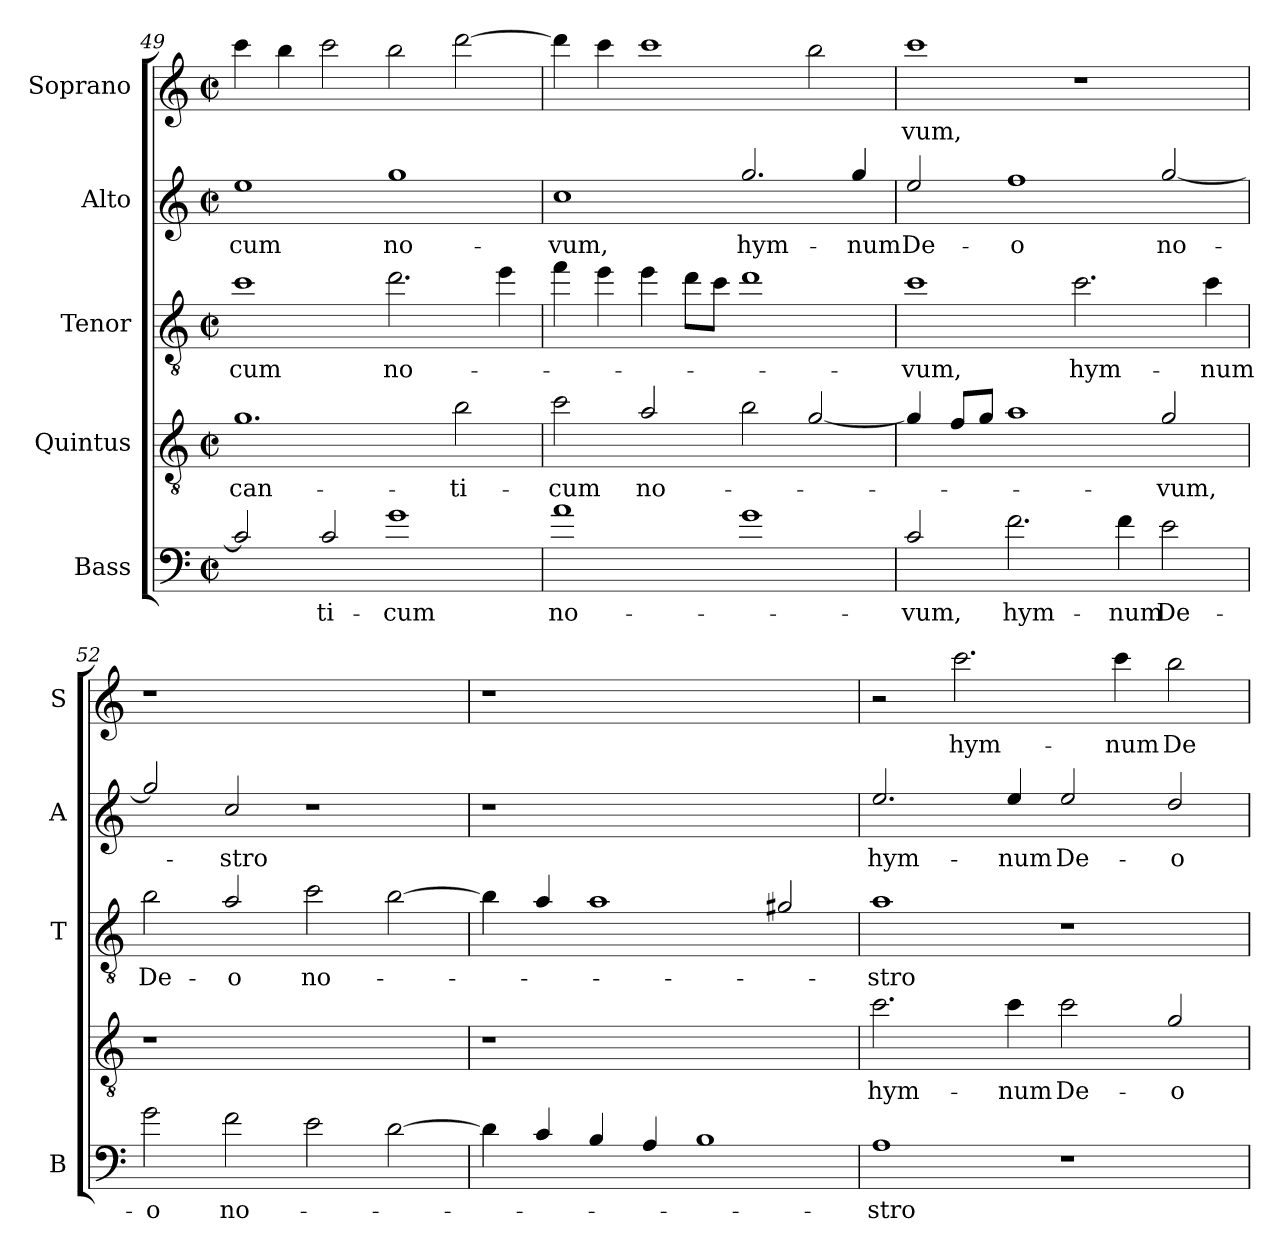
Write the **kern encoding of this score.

**kern	**text	**kern	**text	**kern	**text	**kern	**text	**kern	**text
*part5	*part5	*part4	*part4	*part3	*part3	*part2	*part2	*part1	*part1
*staff5	*staff5	*staff4	*staff4	*staff3	*staff3	*staff2	*staff2	*staff1	*staff1
*I"Bass	*	*I"Quintus	*	*I"Tenor	*	*I"Alto	*	*I"Soprano	*
*I'B	*	*	*	*I'T	*	*I'A	*	*I'S	*
*clefF4	*	*clefGv2	*	*clefGv2	*	*clefG2	*	*clefG2	*
*ITrd7c12	*	*ITrd7c12	*	*ITrd7c12	*	*ITrd7c12	*	*ITrd7c12	*
*k[]	*	*k[]	*	*k[]	*	*k[]	*	*k[]	*
*C:	*	*C:	*	*C:	*	*C:	*	*C:	*
*M2/2	*	*M2/2	*	*M2/2	*	*M2/2	*	*M2/2	*
*met(c|)	*	*met(c|)	*	*met(c|)	*	*met(c|)	*	*met(c|)	*
=49	=49	=49	=49	=49	=49	=49	=49	=49	=49
!	!	!	!LO:LY:b	!	!LO:LY:b	!	!LO:LY:b	!	!
2C/]	.	1.G	can-	1c	-cum	1e	-cum	4cc\	.
.	.	.	.	.	.	.	.	4b\	.
!	!LO:LY:b	!	!	!	!	!	!	!	!
2C/	-ti-	.	.	.	.	.	.	2cc\	.
!	!LO:LY:b	!	!	!	!LO:LY:b	!	!LO:LY:b	!	!
1G	-cum	.	.	2.d\	no-	1g	no-	2b\	.
!	!	!	!LO:LY:b	!	!	!	!	!	!
.	.	2B\	-ti-	.	.	.	.	[2dd\	.
.	.	.	.	4e\	.	.	.	.	.
!!LO:PB:g=z
=50	=50	=50	=50	=50	=50	=50	=50	=50	=50
!	!LO:LY:b	!	!LO:LY:b	!	!	!	!LO:LY:b	!	!
1A	no-	2c\	-cum	4f\	.	1c	-vum,	4dd\]	.
.	.	.	.	4e\	.	.	.	4cc\	.
!	!	!	!LO:LY:b	!	!	!	!	!	!
.	.	2A/	no-	4e\	.	.	.	1cc	.
.	.	.	.	8d\L	.	.	.	.	.
.	.	.	.	8c\J	.	.	.	.	.
!	!	!	!	!	!	!	!LO:LY:b	!	!
1G	.	2B\	.	1d	.	2.g/	hym-	.	.
.	.	[2G/	.	.	.	.	.	2b\	.
!	!	!	!	!	!	!	!LO:LY:b	!	!
.	.	.	.	.	.	4g/	-num	.	.
=51	=51	=51	=51	=51	=51	=51	=51	=51	=51
!	!LO:LY:b	!	!	!	!LO:LY:b	!	!LO:LY:b	!	!LO:LY:b
2C/	-vum,	4G/]	.	1c	-vum,	2e/	De-	1cc	-vum,
.	.	8F/L	.	.	.	.	.	.	.
.	.	8G/J	.	.	.	.	.	.	.
!	!LO:LY:b	!	!	!	!	!	!LO:LY:b	!	!
2.F\	hym-	1A	.	.	.	1f	-o	.	.
!	!	!	!	!	!LO:LY:b	!	!	!	!
.	.	.	.	2.c\	hym-	.	.	1r	.
!	!LO:LY:b	!	!	!	!	!	!	!	!
4F\	-num	.	.	.	.	.	.	.	.
!	!LO:LY:b	!	!LO:LY:b	!	!	!	!LO:LY:b	!	!
2E\	De-	2G/	-vum,	.	.	[2g/	no-	.	.
!	!	!	!	!	!LO:LY:b	!	!	!	!
.	.	.	.	4c\	-num	.	.	.	.
=52	=52	=52	=52	=52	=52	=52	=52	=52	=52
!	!LO:LY:b	!	!	!	!LO:LY:b	!	!	!	!
2G\	-o	1r	.	2B\	De-	2g/]	.	1r	.
!	!LO:LY:b	!	!	!	!LO:LY:b	!	!LO:LY:b	!	!
2F\	no-	.	.	2A/	-o	2c/	-stro	.	.
!	!	!	!	!	!LO:LY:b	!	!	!	!
2E\	.	1ryy	.	2c\	no-	1r	.	1ryy	.
[2D\	.	.	.	[2B\	.	.	.	.	.
=53	=53	=53	=53	=53	=53	=53	=53	=53	=53
4D\]	.	1r	.	4B\]	.	1r	.	1r	.
4C/	.	.	.	4A/	.	.	.	.	.
4BB/	.	.	.	1A	.	.	.	.	.
4AA/	.	.	.	.	.	.	.	.	.
1BB	.	1ryy	.	.	.	1ryy	.	1ryy	.
.	.	.	.	2G#X/	.	.	.	.	.
!!LO:LB:g=z
=54	=54	=54	=54	=54	=54	=54	=54	=54	=54
!	!LO:LY:b	!	!LO:LY:b	!	!LO:LY:b	!	!LO:LY:b	!	!
1AA	-stro	2.c\	hym-	1A	-stro	2.e/	hym-	2r	.
!	!	!	!	!	!	!	!	!	!LO:LY:b
.	.	.	.	.	.	.	.	2.cc\	hym-
!	!	!	!LO:LY:b	!	!	!	!LO:LY:b	!	!
.	.	4c\	-num	.	.	4e/	-num	.	.
!	!	!	!LO:LY:b	!	!	!	!LO:LY:b	!	!
1r	.	2c\	De-	1r	.	2e/	De-	.	.
!	!	!	!	!	!	!	!	!	!LO:LY:b
.	.	.	.	.	.	.	.	4cc\	-num
!	!	!	!LO:LY:b	!	!	!	!LO:LY:b	!	!LO:LY:b
.	.	2G/	-o	.	.	2d/	-o	2b\	De-
=	=	=	=	=	=	=	=	=	=
*-	*-	*-	*-	*-	*-	*-	*-	*-	*-
